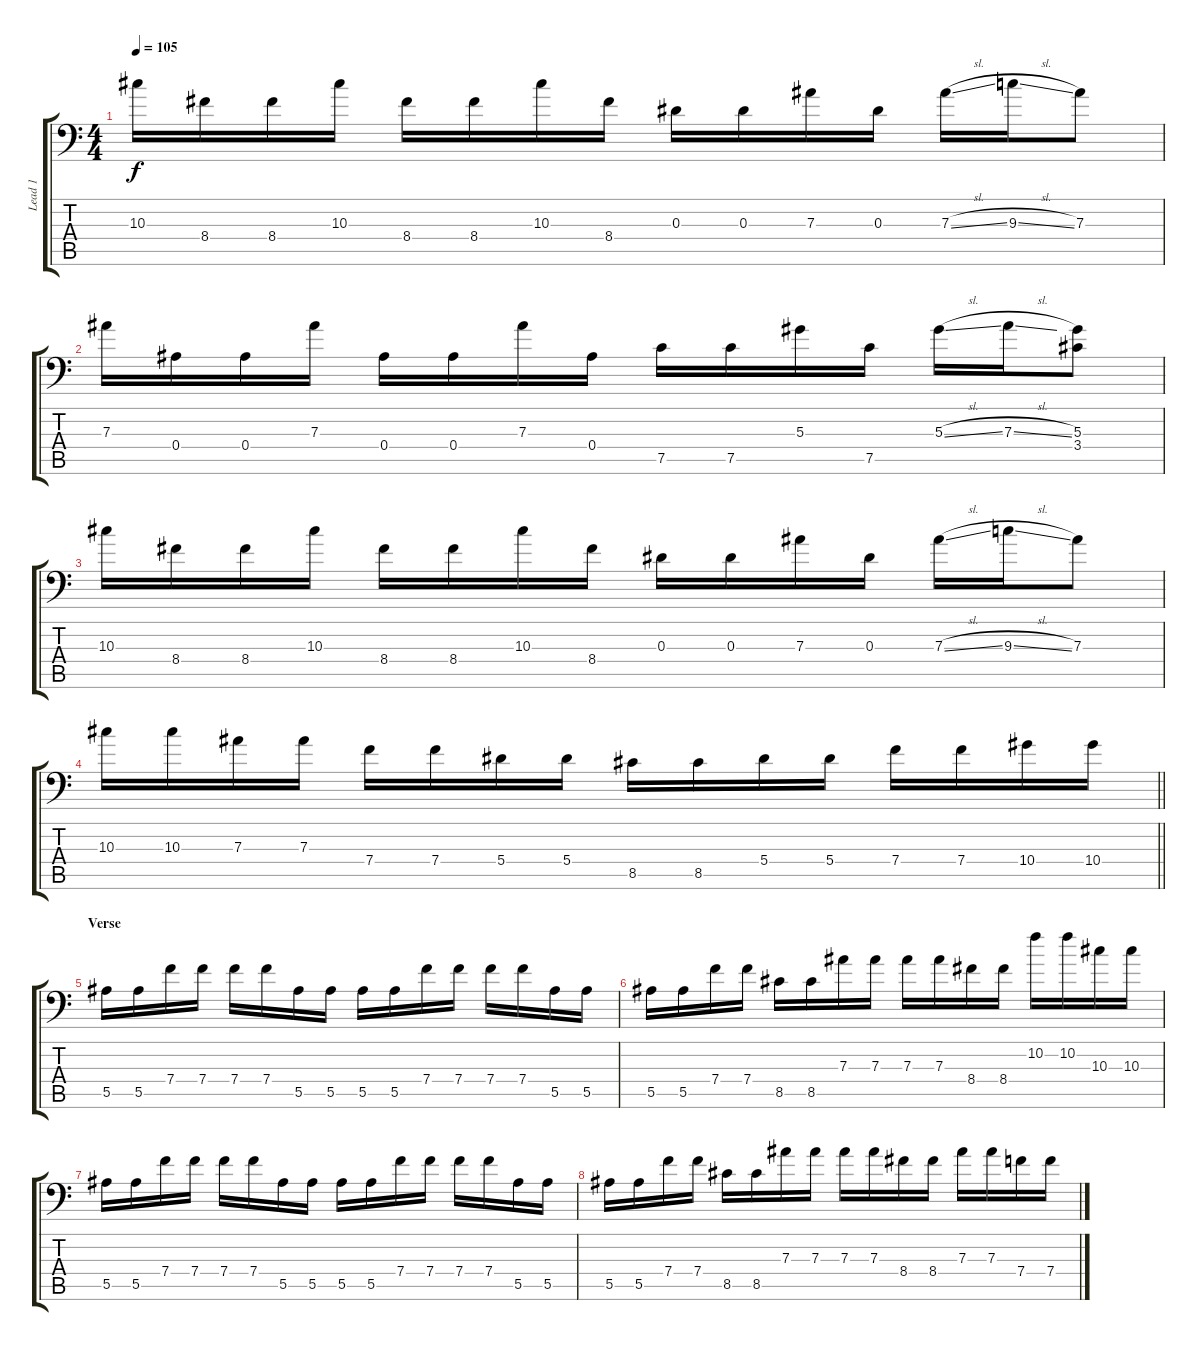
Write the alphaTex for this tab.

\track ("Lead 1" "Lead 1") {instrument distortionguitar}
\staff {score tabs}
\tuning (C4 G3 Eb3 Bb2 F2 Bb1) {hide}
\ts (4 4)
\tempo 105
\clef f4
\ks c
10.3.16{dy f} 8.4.16 8.4.16 10.3.16 8.4.16 8.4.16 10.3.16 8.4.16 0.3.16 0.3.16 7.3.16 0.3.16 7.3{sl}.16 9.3{sl}.16 7.3.8 |
7.3.16 0.4.16 0.4.16 7.3.16 0.4.16 0.4.16 7.3.16 0.4.16 7.5.16 7.5.16 5.3.16 7.5.16 5.3{sl}.16 7.3{sl}.16 (5.3 3.4).8 |
10.3.16 8.4.16 8.4.16 10.3.16 8.4.16 8.4.16 10.3.16 8.4.16 0.3.16 0.3.16 7.3.16 0.3.16 7.3{sl}.16 9.3{sl}.16 7.3.8 |
\barLineRight lightlight
10.3.16 10.3.16 7.3.16 7.3.16 7.4.16 7.4.16 5.4.16 5.4.16 8.5.16 8.5.16 5.4.16 5.4.16 7.4.16 7.4.16 10.4.16 10.4.16 |
\section ("" "Verse")
5.5.16 5.5.16 7.4.16 7.4.16 7.4.16 7.4.16 5.5.16 5.5.16 5.5.16 5.5.16 7.4.16 7.4.16 7.4.16 7.4.16 5.5.16 5.5.16 |
5.5.16 5.5.16 7.4.16 7.4.16 8.5.16 8.5.16 7.3.16 7.3.16 7.3.16 7.3.16 8.4.16 8.4.16 10.2.16 10.2.16 10.3.16 10.3.16 |
5.5.16 5.5.16 7.4.16 7.4.16 7.4.16 7.4.16 5.5.16 5.5.16 5.5.16 5.5.16 7.4.16 7.4.16 7.4.16 7.4.16 5.5.16 5.5.16 |
5.5.16 5.5.16 7.4.16 7.4.16 8.5.16 8.5.16 7.3.16 7.3.16 7.3.16 7.3.16 8.4.16 8.4.16 7.3.16 7.3.16 7.4.16 7.4.16
